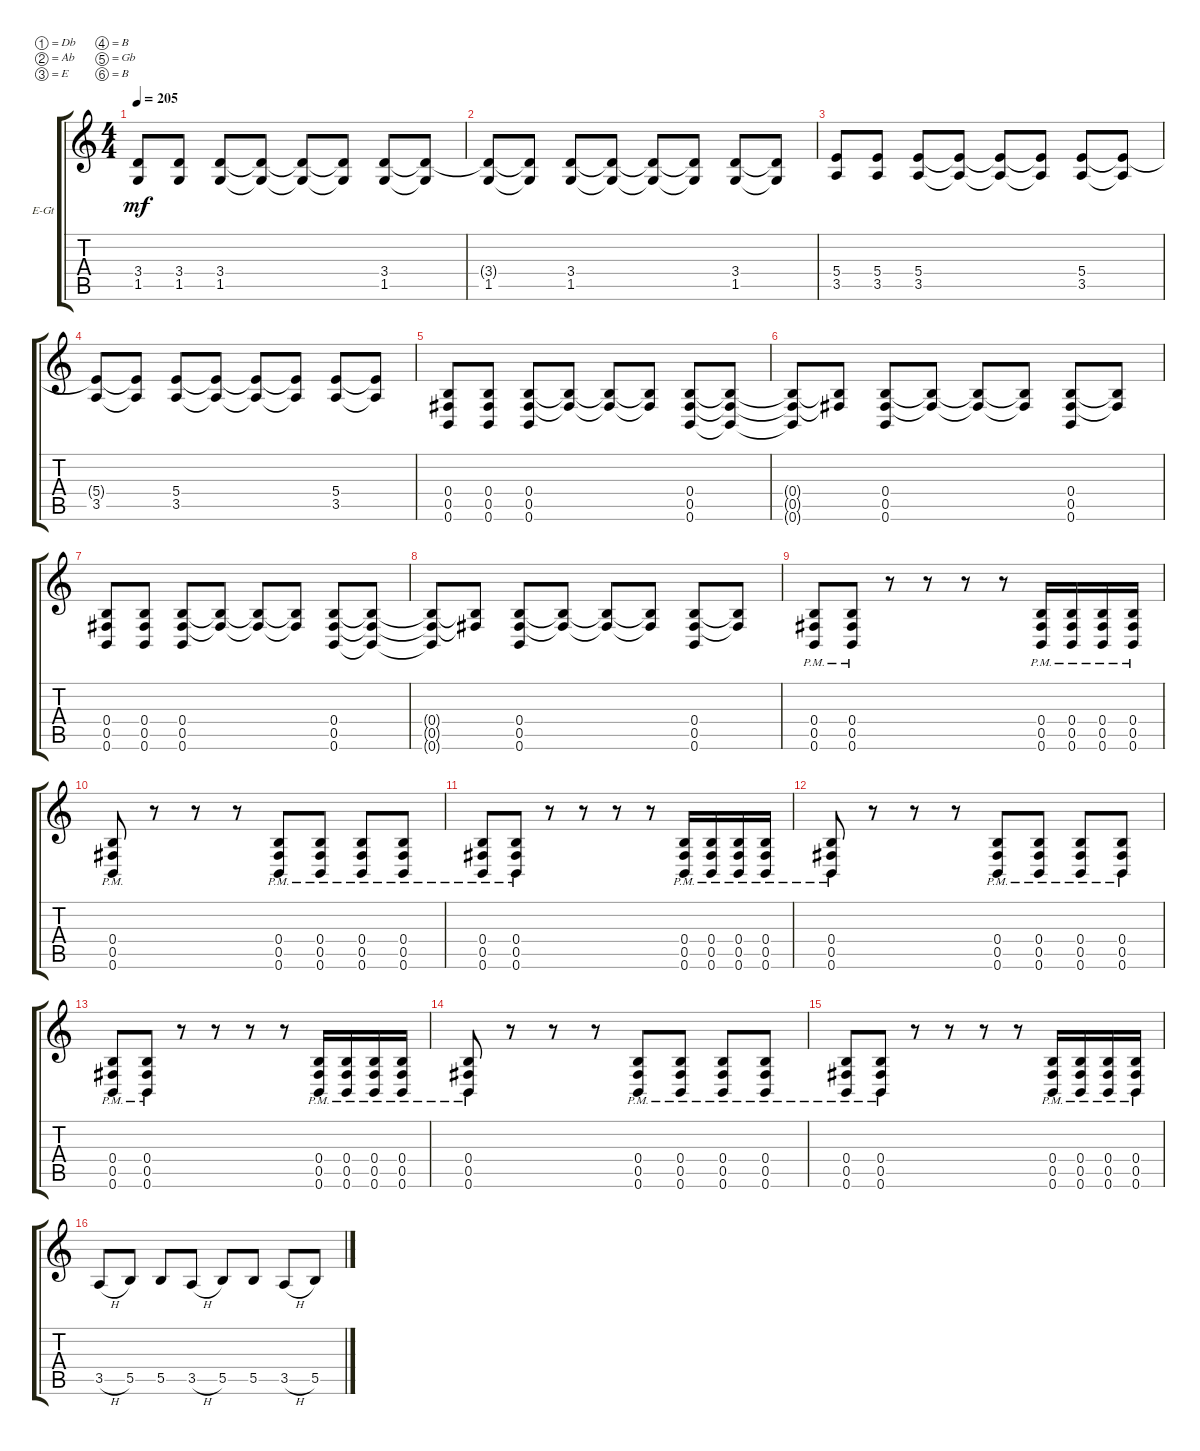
\defaultSystemsLayout 4
\bracketExtendMode groupsimilarinstruments
\firstSystemTrackNameOrientation horizontal
\otherSystemsTrackNameOrientation horizontal
\track ("Electric Guitar" "E-Gt") {instrument overdrivenguitar}
\staff {score tabs}
\tuning (Db4 Ab3 E3 B2 Gb2 B1)
\ts (4 4)
\tempo 205
\clef g2
\scale
0.333333
\ks c
(1.5 3.4).8{dy mf} (1.5 3.4).8 (1.5 3.4).8 (1.5{t} 3.4{t}).8 (1.5{t} 3.4{t}).8 (1.5{t} 3.4{t}).8 (1.5 3.4).8 (1.5{t} 3.4{t}).8 |
\scale
0.333333 (1.5 3.4{t}).8 (1.5{t} 3.4{t}).8 (1.5 3.4).8 (1.5{t} 3.4{t}).8 (3.4{t} 1.5{t}).8 (1.5{t} 3.4{t}).8 (1.5 3.4).8 (1.5{t} 3.4{t}).8 |
\scale
0.333333 (3.5 5.4).8 (3.5 5.4).8 (3.5 5.4).8 (3.5{t} 5.4{t}).8 (3.5{t} 5.4{t}).8 (3.5{t} 5.4{t}).8 (3.5 5.4).8 (3.5{t} 5.4{t}).8 |
\scale
0.333333 (3.5 5.4{t}).8 (3.5{t} 5.4{t}).8 (3.5 5.4).8 (3.5{t} 5.4{t}).8 (5.4{t} 3.5{t}).8 (3.5{t} 5.4{t}).8 (3.5 5.4).8 (3.5{t} 5.4{t}).8 |
\scale
0.333333 (0.5 0.4 0.6).8 (0.5 0.4 0.6).8 (0.5 0.4 0.6).8 (0.5{t} 0.4{t}).8 (0.5{t} 0.4{t}).8 (0.5{t} 0.4{t}).8 (0.5 0.4 0.6).8 (0.5{t} 0.4{t} 0.6{t}).8 |
\scale
0.333333 (0.5{t} 0.4{t} 0.6{t}).8 (0.5{t} 0.4{t}).8 (0.5 0.4 0.6).8 (0.5{t} 0.4{t}).8 (0.4{t} 0.5{t}).8 (0.5{t} 0.4{t}).8 (0.5 0.4 0.6).8 (0.5{t} 0.4{t}).8 |
\scale
0.333333 (0.5 0.4 0.6).8 (0.5 0.4 0.6).8 (0.5 0.4 0.6).8 (0.5{t} 0.4{t}).8 (0.5{t} 0.4{t}).8 (0.5{t} 0.4{t}).8 (0.5 0.4 0.6).8 (0.5{t} 0.4{t} 0.6{t}).8 |
\scale
0.333333 (0.5{t} 0.4{t} 0.6{t}).8 (0.5{t} 0.4{t}).8 (0.5 0.4 0.6).8 (0.5{t} 0.4{t}).8 (0.4{t} 0.5{t}).8 (0.5{t} 0.4{t}).8 (0.5 0.4 0.6).8 (0.5{t} 0.4{t}).8 |
\scale
0.333333 (0.6{pm} 0.5{pm} 0.4{pm}).8 (0.6{pm} 0.5{pm} 0.4{pm}).8 r.8 r.8 r.8 r.8 (0.6{pm} 0.5{pm} 0.4{pm}).16 (0.6{pm} 0.5{pm} 0.4{pm}).16 (0.6{pm} 0.5{pm} 0.4{pm}).16 (0.6{pm} 0.5{pm} 0.4{pm}).16 |
\scale
0.333333 (0.6{pm} 0.5{pm} 0.4{pm}).8 r.8 r.8 r.8 (0.6{pm} 0.5{pm} 0.4{pm}).8 (0.6{pm} 0.5{pm} 0.4{pm}).8 (0.6{pm} 0.5{pm} 0.4{pm}).8 (0.6{pm} 0.5{pm} 0.4{pm}).8 |
\scale
0.333333 (0.6{pm} 0.5{pm} 0.4{pm}).8 (0.6{pm} 0.5{pm} 0.4{pm}).8 r.8 r.8 r.8 r.8 (0.6{pm} 0.5{pm} 0.4{pm}).16 (0.6{pm} 0.5{pm} 0.4{pm}).16 (0.6{pm} 0.5{pm} 0.4{pm}).16 (0.6{pm} 0.5{pm} 0.4{pm}).16 |
\scale
0.333333 (0.6{pm} 0.5{pm} 0.4{pm}).8 r.8 r.8 r.8 (0.6{pm} 0.5{pm} 0.4{pm}).8 (0.6{pm} 0.5{pm} 0.4{pm}).8 (0.6{pm} 0.5{pm} 0.4{pm}).8 (0.6{pm} 0.5{pm} 0.4{pm}).8 |
\scale
0.333333 (0.6{pm} 0.5{pm} 0.4{pm}).8 (0.6{pm} 0.5{pm} 0.4{pm}).8 r.8 r.8 r.8 r.8 (0.6{pm} 0.5{pm} 0.4{pm}).16 (0.6{pm} 0.5{pm} 0.4{pm}).16 (0.6{pm} 0.5{pm} 0.4{pm}).16 (0.6{pm} 0.5{pm} 0.4{pm}).16 |
\scale
0.333333 (0.6{pm} 0.5{pm} 0.4{pm}).8 r.8 r.8 r.8 (0.6{pm} 0.5{pm} 0.4{pm}).8 (0.6{pm} 0.5{pm} 0.4{pm}).8 (0.6{pm} 0.5{pm} 0.4{pm}).8 (0.6{pm} 0.5{pm} 0.4{pm}).8 |
\scale
0.333333 (0.6{pm} 0.5{pm} 0.4{pm}).8 (0.6{pm} 0.5{pm} 0.4{pm}).8 r.8 r.8 r.8 r.8 (0.6{pm} 0.5{pm} 0.4{pm}).16 (0.6{pm} 0.5{pm} 0.4{pm}).16 (0.6{pm} 0.5{pm} 0.4{pm}).16 (0.6{pm} 0.5{pm} 0.4{pm}).16 |
\scale
0.333333 3.5{h}.8 5.5.8 5.5.8 3.5{h}.8 5.5.8 5.5.8 3.5{h}.8 5.5.8
